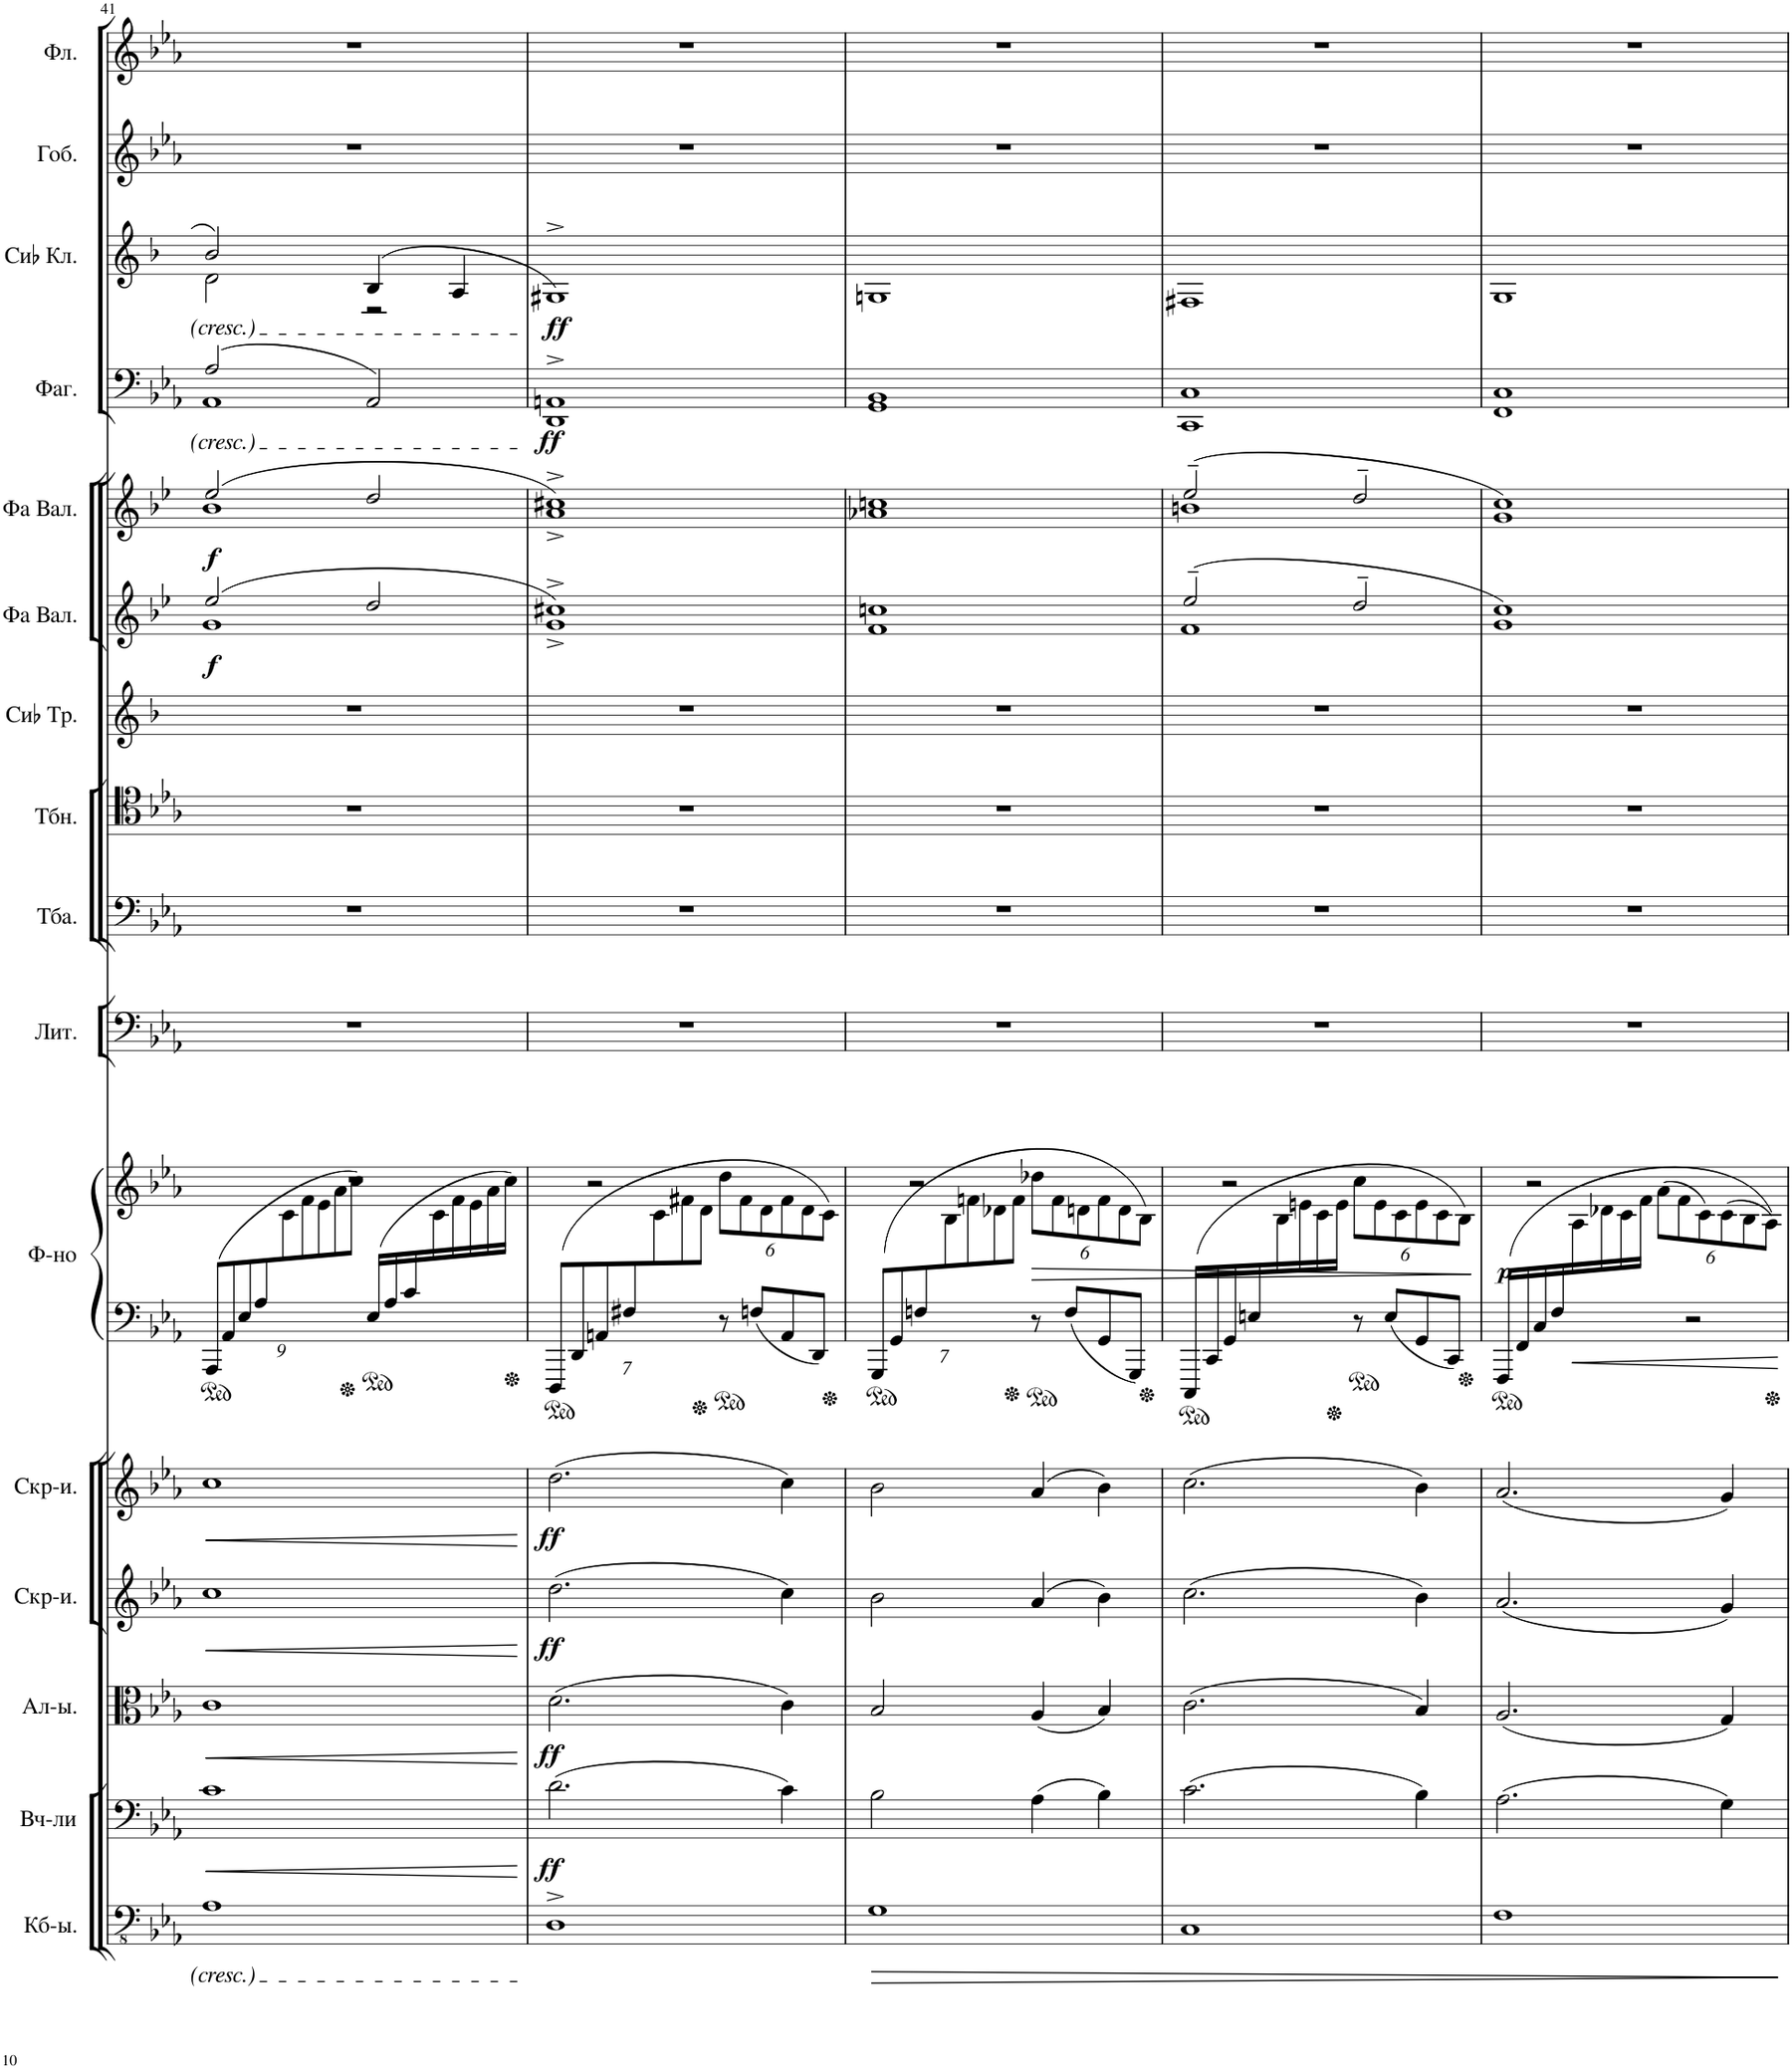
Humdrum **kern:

**kern	**dynam	**kern	**dynam	**kern	**dynam	**kern	**dynam	**kern	**dynam	**kern	**kern	**dynam	**kern	**kern	**kern	**kern	**kern	**dynam	**kern	**dynam	**kern	**dynam	**kern	**dynam	**kern	**kern
*part16	*part16	*part15	*part15	*part14	*part14	*part13	*part13	*part12	*part12	*part11	*part11	*part11	*part10	*part9	*part8	*part7	*part6	*part6	*part5	*part5	*part4	*part4	*part3	*part3	*part2	*part1
*staff17	*staff17	*staff16	*staff16	*staff15	*staff15	*staff14	*staff14	*staff13	*staff13	*staff12	*staff11	*staff11/12	*staff10	*staff9	*staff8	*staff7	*staff6	*staff6	*staff5	*staff5	*staff4	*staff4	*staff3	*staff3	*staff2	*staff1
*I"Контрабасы	*	*I"Виолончели	*	*I"Альты	*	*I"Скрипки	*	*I"Скрипки	*	*I"Рояль	*	*	*I"Литавры	*I"Туба	*I"Тромбон	*I"Сиb Труба	*I"Фа Валторна	*	*I"Фа Валторна	*	*I"Фагот	*	*I"Сиb Кларнет	*	*I"Гобой	*I"Флейта
*	*	*	*	*	*	*	*	*	*	*	*	*	*	*	*	*I'Сиb Тр.	*	*	*	*	*	*	*I'Сиb Кл.	*	*	*
!!LO:PB:g=z
*clefFv4	*	*clefF4	*	*clefC3	*	*clefG2	*	*clefG2	*	*clefF4	*clefG2	*	*clefF4	*clefF4	*clefC4	*clefG2	*clefG2	*	*clefG2	*	*clefF4	*	*clefG2	*	*clefG2	*clefG2
*	*	*	*	*	*	*	*	*	*	*	*	*	*	*	*	*Trd1c2	*Trd4c7	*	*Trd4c7	*	*	*	*Trd1c2	*	*	*
*k[b-e-a-]	*	*k[b-e-a-]	*	*k[b-e-a-]	*	*k[b-e-a-]	*	*k[b-e-a-]	*	*k[b-e-a-]	*k[b-e-a-]	*	*k[b-e-a-]	*k[b-e-a-]	*k[b-e-a-]	*k[b-]	*k[b-e-]	*	*k[b-e-]	*	*k[b-e-a-]	*	*k[b-]	*	*k[b-e-a-]	*k[b-e-a-]
*M2/2	*	*M2/2	*	*M2/2	*	*M2/2	*	*M2/2	*	*M2/2	*M2/2	*	*M2/2	*M2/2	*M2/2	*M2/2	*M2/2	*	*M2/2	*	*M2/2	*	*M2/2	*	*M2/2	*M2/2
*met(c|)	*	*met(c|)	*	*met(c|)	*	*met(c|)	*	*met(c|)	*	*met(c|)	*met(c|)	*	*met(c|)	*met(c|)	*met(c|)	*met(c|)	*met(c|)	*	*met(c|)	*	*met(c|)	*	*met(c|)	*	*met(c|)	*met(c|)
=41	=41	=41	=41	=41	=41	=41	=41	=41	=41	=41	=41	=41	=41	=41	=41	=41	=41	=41	=41	=41	=41	=41	=41	=41	=41	=41
!	!	!	!LO:HP:b	!	!LO:HP:b	!	!LO:HP:b	!	!LO:HP:b	!	!	!	!	!	!	!	!	!	!	!	!	!	!	!	!	!
*	*	*	*	*	*	*	*	*	*	*ped	*	*	*	*	*	*	*	*	*	*	*	*	*	*	*	*
*	*	*	*	*	*	*	*	*	*	*Xbrackettup	*	*	*	*	*	*	*	*	*	*	*	*	*	*	*	*
*	*	*	*	*	*	*	*	*	*	*	*^	*	*	*	*	*	*^	*	*^	*	*^	*	*^	*	*	*
!	!	!	!	!	!	!	!	!	!	!	!	!	!	!	!	!	!	!	!	!LO:DY:b	!	!	!LO:DY:b	!	!	!	!	!	!	!	!
1AA-	.	1c	<	1c	<	1cc	<	1cc	<	(18AAA-/L	1r	9%2ryy	.	1r	1r	1r	1r	(2ee-/	1g	f	(2ee-/	1b-	f	(2A-/	1AA-	.	2b-/	2d\	.	1r	1r
.	.	.	.	.	.	.	.	.	.	18AA-/	.	.	.	.	.	.	.	.	.	.	.	.	.	.	.	.	.	.	.	.	.
.	.	.	.	.	.	.	.	.	.	18E-/	.	.	.	.	.	.	.	.	.	.	.	.	.	.	.	.	.	.	.	.	.
.	.	.	.	.	.	.	.	.	.	18A-/	.	.	.	.	.	.	.	.	.	.	.	.	.	.	.	.	.	.	.	.	.
.	.	.	.	.	.	.	.	.	.	18%5ryy	.	18c\	.	.	.	.	.	.	.	.	.	.	.	.	.	.	.	.	.	.	.
.	.	.	.	.	.	.	.	.	.	.	.	18f\	.	.	.	.	.	.	.	.	.	.	.	.	.	.	.	.	.	.	.
.	.	.	.	.	.	.	.	.	.	.	.	18e-\	.	.	.	.	.	.	.	.	.	.	.	.	.	.	.	.	.	.	.
.	.	.	.	.	.	.	.	.	.	.	.	18a-\	.	.	.	.	.	.	.	.	.	.	.	.	.	.	.	.	.	.	.
.	.	.	.	.	.	.	.	.	.	.	.	18cc\J)	.	.	.	.	.	.	.	.	.	.	.	.	.	.	.	.	.	.	.
*	*	*	*	*	*	*	*	*	*	*ped	*	*	*	*	*	*	*	*	*	*	*	*	*	*	*	*	*	*	*	*	*
.	.	.	.	.	.	.	.	.	.	(16E-/LL	.	8.ryy	.	.	.	.	.	2dd/	.	.	2dd/	.	.	2AA-/)	.	.	(4B-/	2r	.	.	.
.	.	.	.	.	.	.	.	.	.	16A-/	.	.	.	.	.	.	.	.	.	.	.	.	.	.	.	.	.	.	.	.	.
.	.	.	.	.	.	.	.	.	.	16c/	.	.	.	.	.	.	.	.	.	.	.	.	.	.	.	.	.	.	.	.	.
.	.	.	.	.	.	.	.	.	.	4ryy	.	16c\	.	.	.	.	.	.	.	.	.	.	.	.	.	.	.	.	.	.	.
.	.	.	.	.	.	.	.	.	.	.	.	16f\	.	.	.	.	.	.	.	.	.	.	.	.	.	.	4A/	.	.	.	.
.	.	.	.	.	.	.	.	.	.	.	.	16e-\	.	.	.	.	.	.	.	.	.	.	.	.	.	.	.	.	.	.	.
.	.	.	.	.	.	.	.	.	.	.	.	16a-\	.	.	.	.	.	.	.	.	.	.	.	.	.	.	.	.	.	.	.
.	.	.	.	.	.	.	.	.	.	16ryy	.	16cc\JJ)	.	.	.	.	.	.	.	.	.	.	.	.	.	.	.	.	.	.	.
*	*	*	*	*	*	*	*	*	*	*	*	*	*	*	*	*	*	*v	*v	*	*	*	*	*v	*v	*	*v	*v	*	*	*
*	*	*	*	*	*	*	*	*	*	*	*v	*v	*	*	*	*	*	*	*	*v	*v	*	*	*	*	*	*	*
.	.	.	[	.	[	.	[	.	[	.	.	.	.	.	.	.	.	.	.	.	.	.	.	.	.	.
=42	=42	=42	=42	=42	=42	=42	=42	=42	=42	=42	=42	=42	=42	=42	=42	=42	=42	=42	=42	=42	=42	=42	=42	=42	=42	=42
*	*	*	*	*	*	*	*	*	*	*	*Xped	*	*	*	*	*	*	*	*	*	*	*	*	*	*	*
*	*	*	*	*	*	*	*	*	*	*	*^	*	*	*	*	*	*^	*	*^	*	*	*	*	*	*	*
!	!	!	!LO:DY:b	!	!LO:DY:b	!	!LO:DY:b	!	!LO:DY:b	!	!	!	!	!	!	!	!	!	!	!	!	!	!	!	!LO:DY:b	!	!LO:DY:b	!	!
1DD^	.	(2.d\	ff	(2.d\	ff	(2.dd\	ff	(2.dd\	ff	14DDD/L	2r	7%2ryy	.	1r	1r	1r	1r	1cc#X^>)	1g^	.	1cc#X^>)	1a^	.	1DD^> 1AAn^>	ff	1G#X^>)	ff	1r	1r
.	.	.	.	.	.	.	.	.	.	14DD/	.	.	.	.	.	.	.	.	.	.	.	.	.	.	.	.	.	.	.
.	.	.	.	.	.	.	.	.	.	14AAn/	.	.	.	.	.	.	.	.	.	.	.	.	.	.	.	.	.	.	.
.	.	.	.	.	.	.	.	.	.	14F#X/	.	.	.	.	.	.	.	.	.	.	.	.	.	.	.	.	.	.	.
.	.	.	.	.	.	.	.	.	.	7.ryy	.	14c\	.	.	.	.	.	.	.	.	.	.	.	.	.	.	.	.	.
.	.	.	.	.	.	.	.	.	.	.	.	14f#X\	.	.	.	.	.	.	.	.	.	.	.	.	.	.	.	.	.
.	.	.	.	.	.	.	.	.	.	.	.	14d\J	.	.	.	.	.	.	.	.	.	.	.	.	.	.	.	.	.
*	*	*	*	*	*	*	*	*	*	*ped	*	*	*	*	*	*	*	*	*	*	*	*	*	*	*	*	*	*	*
*	*	*	*	*	*	*	*	*	*	*	*Xped	*	*	*	*	*	*	*	*	*	*	*	*	*	*	*	*	*	*
*	*	*	*	*	*	*	*	*	*	*	*Xbrackettup	*	*	*	*	*	*	*	*	*	*	*	*	*	*	*	*	*	*
.	.	.	.	.	.	.	.	.	.	8r	12dd\L	2ryy	.	.	.	.	.	.	.	.	.	.	.	.	.	.	.	.	.
.	.	.	.	.	.	.	.	.	.	.	12f#\	.	.	.	.	.	.	.	.	.	.	.	.	.	.	.	.	.	.
.	.	.	.	.	.	.	.	.	.	8Fn/L	.	.	.	.	.	.	.	.	.	.	.	.	.	.	.	.	.	.	.
.	.	.	.	.	.	.	.	.	.	.	12d\	.	.	.	.	.	.	.	.	.	.	.	.	.	.	.	.	.	.
.	.	4c\)	.	4c\)	.	4cc\)	.	4cc\)	.	8AA/	12f#\	.	.	.	.	.	.	.	.	.	.	.	.	.	.	.	.	.	.
.	.	.	.	.	.	.	.	.	.	.	12d\	.	.	.	.	.	.	.	.	.	.	.	.	.	.	.	.	.	.
.	.	.	.	.	.	.	.	.	.	8DD/J	.	.	.	.	.	.	.	.	.	.	.	.	.	.	.	.	.	.	.
.	.	.	.	.	.	.	.	.	.	.	(12c\J	.	.	.	.	.	.	.	.	.	.	.	.	.	.	.	.	.	.
=43	=43	=43	=43	=43	=43	=43	=43	=43	=43	=43	=43	=43	=43	=43	=43	=43	=43	=43	=43	=43	=43	=43	=43	=43	=43	=43	=43	=43	=43
!	!LO:HP:b	!	!	!	!	!	!	!	!	!	!	!	!	!	!	!	!	!	!	!	!	!	!	!	!	!	!	!	!
1GG	>	2B-\	.	2B-/	.	2b-\	.	2b-\	.	14GGG/L	2r	7.ryy	.	1r	1r	1r	1r	1ccn	1f	.	1ccn	1a-X	.	1GG 1BB-	.	1Gn	.	1r	1r
.	.	.	.	.	.	.	.	.	.	14GG/	.	.	.	.	.	.	.	.	.	.	.	.	.	.	.	.	.	.	.
.	.	.	.	.	.	.	.	.	.	14Fn/	.	.	.	.	.	.	.	.	.	.	.	.	.	.	.	.	.	.	.
.	.	.	.	.	.	.	.	.	.	7%2ryy	.	14B-\	.	.	.	.	.	.	.	.	.	.	.	.	.	.	.	.	.
.	.	.	.	.	.	.	.	.	.	.	.	14fn\	.	.	.	.	.	.	.	.	.	.	.	.	.	.	.	.	.
.	.	.	.	.	.	.	.	.	.	.	.	14d-X\	.	.	.	.	.	.	.	.	.	.	.	.	.	.	.	.	.
.	.	.	.	.	.	.	.	.	.	.	.	14f\J	.	.	.	.	.	.	.	.	.	.	.	.	.	.	.	.	.
*	*	*	*	*	*	*	*	*	*	*ped	*	*	*	*	*	*	*	*	*	*	*	*	*	*	*	*	*	*	*
*	*	*	*	*	*	*	*	*	*	*	*Xped	*	*	*	*	*	*	*	*	*	*	*	*	*	*	*	*	*	*
!	!	!	!	!	!	!	!	!	!	!	!	!	!LO:HP:b	!	!	!	!	!	!	!	!	!	!	!	!	!	!	!	!
.	.	(4A-\	.	(4A-/	.	(4a-/	.	(4a-/	.	8r	12dd-X\L	2ryy	>	.	.	.	.	.	.	.	.	.	.	.	.	.	.	.	.
.	.	.	.	.	.	.	.	.	.	.	12f\	.	.	.	.	.	.	.	.	.	.	.	.	.	.	.	.	.	.
.	.	.	.	.	.	.	.	.	.	8F/L	.	.	.	.	.	.	.	.	.	.	.	.	.	.	.	.	.	.	.
.	.	.	.	.	.	.	.	.	.	.	12dn\	.	.	.	.	.	.	.	.	.	.	.	.	.	.	.	.	.	.
.	.	4B-\)	.	4B-/)	.	4b-\)	.	4b-\)	.	8GG/	12f\	.	.	.	.	.	.	.	.	.	.	.	.	.	.	.	.	.	.
.	.	.	.	.	.	.	.	.	.	.	12d\	.	.	.	.	.	.	.	.	.	.	.	.	.	.	.	.	.	.
.	.	.	.	.	.	.	.	.	.	8GGG/J	.	.	.	.	.	.	.	.	.	.	.	.	.	.	.	.	.	.	.
.	.	.	.	.	.	.	.	.	.	.	(12B-\J	.	.	.	.	.	.	.	.	.	.	.	.	.	.	.	.	.	.
=44	=44	=44	=44	=44	=44	=44	=44	=44	=44	=44	=44	=44	=44	=44	=44	=44	=44	=44	=44	=44	=44	=44	=44	=44	=44	=44	=44	=44	=44
1CC	.	(2.c\	.	(2.c\	.	(2.cc\	.	(2.cc\	.	16CCC/LL	2r	4ryy	.	1r	1r	1r	1r	(2ee-~/	1f	.	(2ee-~/	1bn	.	1CC 1C	.	1F#X	.	1r	1r
.	.	.	.	.	.	.	.	.	.	16CC/	.	.	.	.	.	.	.	.	.	.	.	.	.	.	.	.	.	.	.
.	.	.	.	.	.	.	.	.	.	16GG/	.	.	.	.	.	.	.	.	.	.	.	.	.	.	.	.	.	.	.
.	.	.	.	.	.	.	.	.	.	16En/	.	.	.	.	.	.	.	.	.	.	.	.	.	.	.	.	.	.	.
.	.	.	.	.	.	.	.	.	.	4ryy	.	16B-\	.	.	.	.	.	.	.	.	.	.	.	.	.	.	.	.	.
.	.	.	.	.	.	.	.	.	.	.	.	16en\	.	.	.	.	.	.	.	.	.	.	.	.	.	.	.	.	.
.	.	.	.	.	.	.	.	.	.	.	.	16c\	.	.	.	.	.	.	.	.	.	.	.	.	.	.	.	.	.
.	.	.	.	.	.	.	.	.	.	.	.	16e\JJ	.	.	.	.	.	.	.	.	.	.	.	.	.	.	.	.	.
*	*	*	*	*	*	*	*	*	*	*	*Xped	*	*	*	*	*	*	*	*	*	*	*	*	*	*	*	*	*	*
.	.	.	.	.	.	.	.	.	.	8r	12cc\L	2ryy	.	.	.	.	.	2dd~/	.	.	2dd~/	.	.	.	.	.	.	.	.
.	.	.	.	.	.	.	.	.	.	.	12e\	.	.	.	.	.	.	.	.	.	.	.	.	.	.	.	.	.	.
.	.	.	.	.	.	.	.	.	.	8E/L	.	.	.	.	.	.	.	.	.	.	.	.	.	.	.	.	.	.	.
.	.	.	.	.	.	.	.	.	.	.	12c\	.	.	.	.	.	.	.	.	.	.	.	.	.	.	.	.	.	.
.	.	4B-\)	.	4B-/)	.	4b-\)	.	4b-\)	.	8GG/	12e\	.	.	.	.	.	.	.	.	.	.	.	.	.	.	.	.	.	.
.	.	.	.	.	.	.	.	.	.	.	12c\	.	.	.	.	.	.	.	.	.	.	.	.	.	.	.	.	.	.
.	.	.	.	.	.	.	.	.	.	8CC/J	.	.	.	.	.	.	.	.	.	.	.	.	.	.	.	.	.	.	.
.	.	.	.	.	.	.	.	.	.	.	(12B-\J	.	.	.	.	.	.	.	.	.	.	.	.	.	.	.	.	.	.
*	*	*	*	*	*	*	*	*	*	*	*	*	*	*	*	*	*	*v	*v	*	*	*	*	*	*	*	*	*	*
*	*	*	*	*	*	*	*	*	*	*	*v	*v	*	*	*	*	*	*	*	*v	*v	*	*	*	*	*	*	*
.	.	.	.	.	.	.	.	.	.	.	.	]	.	.	.	.	.	.	.	.	.	.	.	.	.	.
=45	=45	=45	=45	=45	=45	=45	=45	=45	=45	=45	=45	=45	=45	=45	=45	=45	=45	=45	=45	=45	=45	=45	=45	=45	=45	=45
*	*	*	*	*	*	*	*	*	*	*	*^	*	*	*	*	*	*^	*	*^	*	*	*	*	*	*	*
!	!	!	!	!	!	!	!	!	!	!	!	!	!LO:DY:b	!	!	!	!	!	!	!	!	!	!	!	!	!	!	!	!
1FF	.	(2.A-\	.	(2.A-/	.	(2.a-/	.	(2.a-/	.	16FFF/LL	2r	4ryy	p	1r	1r	1r	1r	1cc)	1g	.	1cc)	1g	.	1FF 1C	.	1G	.	1r	1r
.	.	.	.	.	.	.	.	.	.	16FF/	.	.	.	.	.	.	.	.	.	.	.	.	.	.	.	.	.	.	.
.	.	.	.	.	.	.	.	.	.	16C/	.	.	.	.	.	.	.	.	.	.	.	.	.	.	.	.	.	.	.
.	.	.	.	.	.	.	.	.	.	16F/	.	.	.	.	.	.	.	.	.	.	.	.	.	.	.	.	.	.	.
!	!	!	!	!	!	!	!	!	!	!	!	!	!LO:HP:b	!	!	!	!	!	!	!	!	!	!	!	!	!	!	!	!
.	.	.	.	.	.	.	.	.	.	4ryy	.	16A-\	<	.	.	.	.	.	.	.	.	.	.	.	.	.	.	.	.
.	.	.	.	.	.	.	.	.	.	.	.	16d-X\	.	.	.	.	.	.	.	.	.	.	.	.	.	.	.	.	.
.	.	.	.	.	.	.	.	.	.	.	.	16c\	.	.	.	.	.	.	.	.	.	.	.	.	.	.	.	.	.
.	.	.	.	.	.	.	.	.	.	.	.	16f\JJ	.	.	.	.	.	.	.	.	.	.	.	.	.	.	.	.	.
.	.	.	.	.	.	.	.	.	.	2r	(12a-\L	2ryy	.	.	.	.	.	.	.	.	.	.	.	.	.	.	.	.	.
.	.	.	.	.	.	.	.	.	.	.	12f\	.	.	.	.	.	.	.	.	.	.	.	.	.	.	.	.	.	.
.	.	.	.	.	.	.	.	.	.	.	12c\)	.	.	.	.	.	.	.	.	.	.	.	.	.	.	.	.	.	.
.	.	4G\)	.	4G/)	.	4g/)	.	4g/)	.	.	(12c\	.	.	.	.	.	.	.	.	.	.	.	.	.	.	.	.	.	.
.	.	.	.	.	.	.	.	.	.	.	12B-\	.	.	.	.	.	.	.	.	.	.	.	.	.	.	.	.	.	.
.	.	.	.	.	.	.	.	.	.	.	(12A-\J)	.	.	.	.	.	.	.	.	.	.	.	.	.	.	.	.	.	.
*	*	*	*	*	*	*	*	*	*	*	*	*	*	*	*	*	*	*v	*v	*	*	*	*	*	*	*	*	*	*
*	*	*	*	*	*	*	*	*	*	*	*v	*v	*	*	*	*	*	*	*	*v	*v	*	*	*	*	*	*	*
.	]	.	.	.	.	.	.	.	.	.	.	[	.	.	.	.	.	.	.	.	.	.	.	.	.	.
=	=	=	=	=	=	=	=	=	=	=	=	=	=	=	=	=	=	=	=	=	=	=	=	=	=	=
*-	*-	*-	*-	*-	*-	*-	*-	*-	*-	*-	*-	*-	*-	*-	*-	*-	*-	*-	*-	*-	*-	*-	*-	*-	*-	*-
